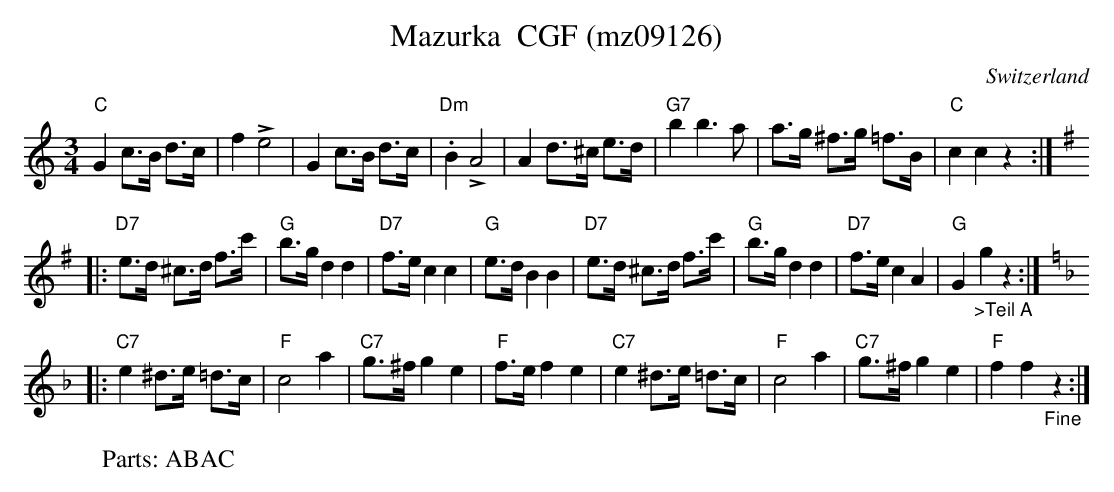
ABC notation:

X:1
T:Mazurka  CGF (mz09126)
M:3/4
L:1/8
O:Switzerland
K:C major
"C"G2 c>B d>c | f2!>!e4 | G2c>B d>c | "Dm".B2!>!A4 | A2d>^c e>d | "G7"b2b3a | a>g ^f>g =f>B | "C"c2c2z2 :: [K:G]
"D7"e>d ^c>d f>c' | "G"b>g d2d2 | "D7"f>e c2c2 | "G"e>dB2B2 | "D7"e>d ^c>d f>c' | "G"b>g d2d2 | "D7"f>e c2A2 | "G"G2"_>Teil A"g2z2 :| [K:F]
|: "C7"e2^d>e =d>c | "F"c4a2 | "C7"g>^f g2e2 | "F"f>e f2e2 |  "C7"e2^d>e =d>c | "F"c4a2 | "C7"g>^f g2e2 | "F"f2f2"_Fine"z2 :|
W: Parts: ABAC
